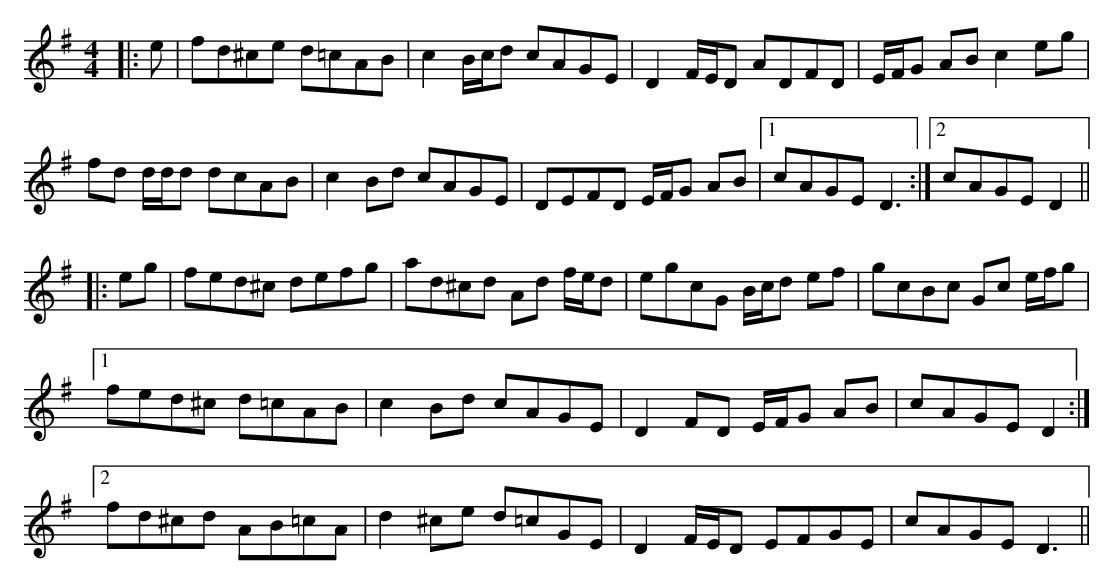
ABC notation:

X:1
M:4/4
K:Dmix
|:e|fd^ce d=cAB|c2 B/c/d cAGE|D2 F/E/D ADFD|E/F/G AB c2 eg|
fd d/d/d dcAB|c2 Bd cAGE|DEFD E/F/G AB|1 cAGE D3:|2 cAGE D2||
|:eg|fed^c defg|ad^cd Ad f/e/d|egcG B/c/d ef|gcBc Gc e/f/g|
[1 fed^c d=cAB|c2 Bd cAGE|D2 FD E/F/G AB|cAGE D2:|
[2 fd^cd AB=cA|d2 ^ce d=cGE|D2 F/E/D EFGE|cAGE D3||
